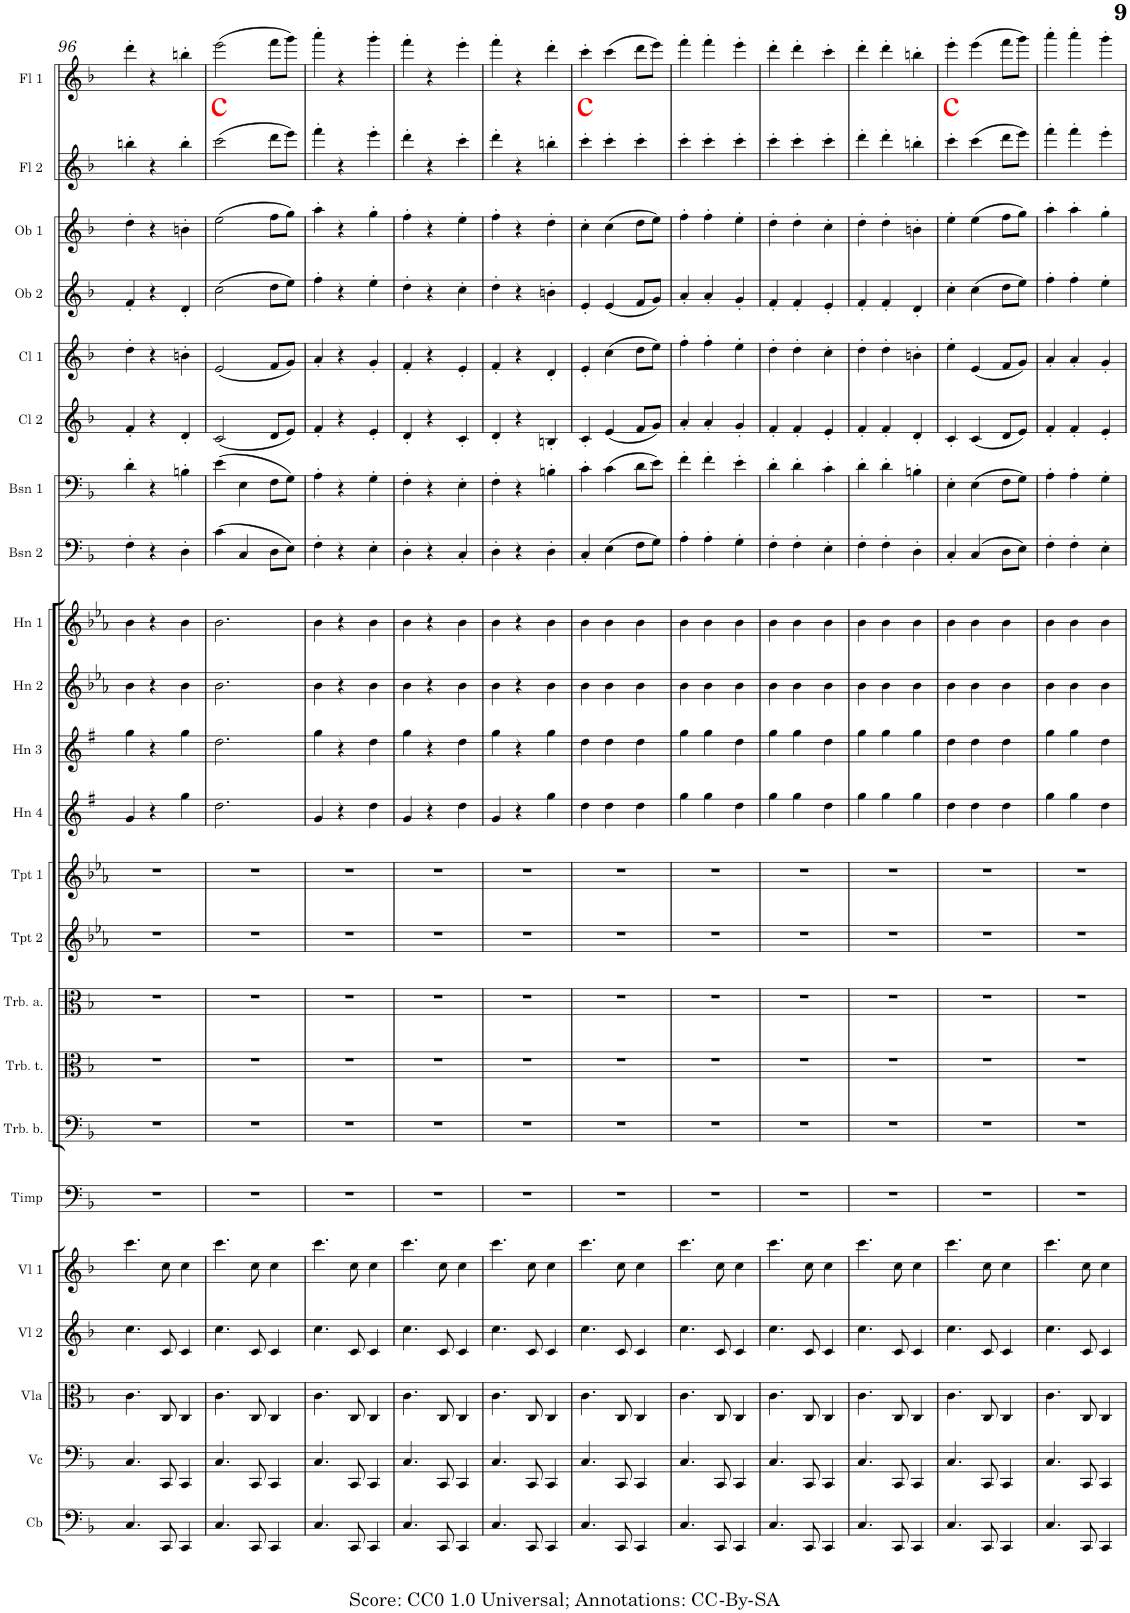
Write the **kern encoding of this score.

**kern	**kern	**kern	**kern	**kern	**kern	**kern	**kern	**kern	**kern	**kern	**kern	**kern	**kern	**kern	**kern	**kern	**kern	**kern	**kern	**kern	**kern	**kern	**text
*part23	*part22	*part21	*part20	*part19	*part18	*part17	*part16	*part15	*part14	*part13	*part12	*part11	*part10	*part9	*part8	*part7	*part6	*part5	*part4	*part3	*part2	*part1	*part1
*staff23	*staff22	*staff21	*staff20	*staff19	*staff18	*staff17	*staff16	*staff15	*staff14	*staff13	*staff12	*staff11	*staff10	*staff9	*staff8	*staff7	*staff6	*staff5	*staff4	*staff3	*staff2	*staff1	*staff1
*I"Contrabass	*I"Violoncello	*I"Viola	*I"Violin 2	*I"Violin 1	*I"Timpani in F, F	*I"Trombone basso	*I"Trombone tenore	*I"Trombone alto	*I"D Trumpet 2	*I"D Trumpet 1	*I"Bb (basso) Horn 4	*I"Bb (basso) Horn 3	*I"D Horn 2	*I"D Horn 1	*I"Bassoon 2	*I"Bassoon 1	*I"C Clarinet 2	*I"C Clarinet 1	*I"Oboe 2	*I"Oboe 1	*I"Flute 2	*I"Flute 1	*
*I'Cb	*I'Vc	*I'Vla	*I'Vl 2	*I'Vl 1	*I'Timp	*I'Trb. b.	*I'Trb. t.	*I'Trb. a.	*I'Tpt 2	*I'Tpt 1	*I'Hn 4	*I'Hn 3	*I'Hn 2	*I'Hn 1	*I'Bsn 2	*I'Bsn 1	*I'Cl 2	*I'Cl 1	*I'Ob 2	*I'Ob 1	*I'Fl 2	*I'Fl 1	*
!!LO:PB:g=z
*clefF4	*clefF4	*clefC3	*clefG2	*clefG2	*clefF4	*clefF4	*clefC3	*clefC3	*clefG2	*clefG2	*clefG2	*clefG2	*clefG2	*clefG2	*clefF4	*clefF4	*clefG2	*clefG2	*clefG2	*clefG2	*clefG2	*clefG2	*
*Trd7c12	*	*	*	*	*	*	*	*	*Trd-1c-2	*Trd-1c-2	*Trd8c14	*Trd8c14	*Trd6c10	*Trd6c10	*	*	*Trd1c2	*Trd1c2	*	*	*	*	*
*k[b-]	*k[b-]	*k[b-]	*k[b-]	*k[b-]	*k[b-]	*k[b-]	*k[b-]	*k[b-]	*k[b-e-a-]	*k[b-e-a-]	*k[f#]	*k[f#]	*k[b-e-a-]	*k[b-e-a-]	*k[b-]	*k[b-]	*k[b-]	*k[b-]	*k[b-]	*k[b-]	*k[b-]	*k[b-]	*
*M3/4	*M3/4	*M3/4	*M3/4	*M3/4	*M3/4	*M3/4	*M3/4	*M3/4	*M3/4	*M3/4	*M3/4	*M3/4	*M3/4	*M3/4	*M3/4	*M3/4	*M3/4	*M3/4	*M3/4	*M3/4	*M3/4	*M3/4	*
=96	=96	=96	=96	=96	=96	=96	=96	=96	=96	=96	=96	=96	=96	=96	=96	=96	=96	=96	=96	=96	=96	=96	=96
4.C/	4.C/	4.c\	4.cc\	4.ccc\	2.r	2.r	2.r	2.r	2.r	2.r	4g/	4gg\	4b-\	4b-\	4F'\	4d'\	4f'/	4dd'\	4f'/	4dd'\	4bbn'\	4ddd'\	.
.	.	.	.	.	.	.	.	.	.	.	4r	4r	4r	4r	4r	4r	4r	4r	4r	4r	4r	4r	.
8CC/	8CC/	8C/	8c/	8cc\	.	.	.	.	.	.	.	.	.	.	.	.	.	.	.	.	.	.	.
4CC/	4CC/	4C/	4c/	4cc\	.	.	.	.	.	.	4gg\	4gg\	4b-\	4b-\	4D'\	4Bn'\	4d'/	4bn'\	4d'/	4bn'\	4bb'\	4bbn'\	.
=97	=97	=97	=97	=97	=97	=97	=97	=97	=97	=97	=97	=97	=97	=97	=97	=97	=97	=97	=97	=97	=97	=97	=97
!	!	!	!	!	!	!	!	!	!	!	!	!	!	!	!	!	!	!	!	!	!	!	!LO:LY:b:color=#FF0000
4.C/	4.C/	4.c\	4.cc\	4.ccc\	2.r	2.r	2.r	2.r	2.r	2.r	2.dd\	2.dd\	2.b-\	2.b-\	(4c\	(4e\	(2c/	(2e/	(2cc\	(2ee\	(2ccc\	(2eee\	c
.	.	.	.	.	.	.	.	.	.	.	.	.	.	.	4C/	4E\	.	.	.	.	.	.	.
8CC/	8CC/	8C/	8c/	8cc\	.	.	.	.	.	.	.	.	.	.	.	.	.	.	.	.	.	.	.
4CC/	4CC/	4C/	4c/	4cc\	.	.	.	.	.	.	.	.	.	.	8D\L	8F\L	8d/L	8f/L	8dd\L	8ff\L	8ddd\L	8fff\L	.
.	.	.	.	.	.	.	.	.	.	.	.	.	.	.	8E\J)	8G\J)	8e/J)	8g/J)	8ee\J)	8gg\J)	8eee\J)	8ggg\J)	.
=98	=98	=98	=98	=98	=98	=98	=98	=98	=98	=98	=98	=98	=98	=98	=98	=98	=98	=98	=98	=98	=98	=98	=98
4.C/	4.C/	4.c\	4.cc\	4.ccc\	2.r	2.r	2.r	2.r	2.r	2.r	4g/	4gg\	4b-\	4b-\	4F'\	4A'\	4f'/	4a'/	4ff'\	4aa'\	4fff'\	4aaa'\	.
.	.	.	.	.	.	.	.	.	.	.	4r	4r	4r	4r	4r	4r	4r	4r	4r	4r	4r	4r	.
8CC/	8CC/	8C/	8c/	8cc\	.	.	.	.	.	.	.	.	.	.	.	.	.	.	.	.	.	.	.
4CC/	4CC/	4C/	4c/	4cc\	.	.	.	.	.	.	4dd\	4dd\	4b-\	4b-\	4E'\	4G'\	4e'/	4g'/	4ee'\	4gg'\	4eee'\	4ggg'\	.
=99	=99	=99	=99	=99	=99	=99	=99	=99	=99	=99	=99	=99	=99	=99	=99	=99	=99	=99	=99	=99	=99	=99	=99
4.C/	4.C/	4.c\	4.cc\	4.ccc\	2.r	2.r	2.r	2.r	2.r	2.r	4g/	4gg\	4b-\	4b-\	4D'\	4F'\	4d'/	4f'/	4dd'\	4ff'\	4ddd'\	4fff'\	.
.	.	.	.	.	.	.	.	.	.	.	4r	4r	4r	4r	4r	4r	4r	4r	4r	4r	4r	4r	.
8CC/	8CC/	8C/	8c/	8cc\	.	.	.	.	.	.	.	.	.	.	.	.	.	.	.	.	.	.	.
4CC/	4CC/	4C/	4c/	4cc\	.	.	.	.	.	.	4dd\	4dd\	4b-\	4b-\	4C'/	4E'\	4c'/	4e'/	4cc'\	4ee'\	4ccc'\	4eee'\	.
=100	=100	=100	=100	=100	=100	=100	=100	=100	=100	=100	=100	=100	=100	=100	=100	=100	=100	=100	=100	=100	=100	=100	=100
4.C/	4.C/	4.c\	4.cc\	4.ccc\	2.r	2.r	2.r	2.r	2.r	2.r	4g/	4gg\	4b-\	4b-\	4D'\	4F'\	4d'/	4f'/	4dd'\	4ff'\	4ddd'\	4fff'\	.
.	.	.	.	.	.	.	.	.	.	.	4r	4r	4r	4r	4r	4r	4r	4r	4r	4r	4r	4r	.
8CC/	8CC/	8C/	8c/	8cc\	.	.	.	.	.	.	.	.	.	.	.	.	.	.	.	.	.	.	.
4CC/	4CC/	4C/	4c/	4cc\	.	.	.	.	.	.	4gg\	4gg\	4b-\	4b-\	4D'\	4Bn'\	4Bn'/	4d'/	4bn'\	4dd'\	4bbn'\	4ddd'\	.
=101	=101	=101	=101	=101	=101	=101	=101	=101	=101	=101	=101	=101	=101	=101	=101	=101	=101	=101	=101	=101	=101	=101	=101
!	!	!	!	!	!	!	!	!	!	!	!	!	!	!	!	!	!	!	!	!	!	!	!LO:LY:b:color=#FF0000
4.C/	4.C/	4.c\	4.cc\	4.ccc\	2.r	2.r	2.r	2.r	2.r	2.r	4dd\	4dd\	4b-\	4b-\	4C'/	4c'\	4c'/	4e'/	4e'/	4cc'\	4ccc'\	4ccc'\	c
.	.	.	.	.	.	.	.	.	.	.	4dd\	4dd\	4b-\	4b-\	(4E\	(4c\	(4e/	(4cc\	(4e/	(4cc\	4ccc'\	(4ccc\	.
8CC/	8CC/	8C/	8c/	8cc\	.	.	.	.	.	.	.	.	.	.	.	.	.	.	.	.	.	.	.
4CC/	4CC/	4C/	4c/	4cc\	.	.	.	.	.	.	4dd\	4dd\	4b-\	4b-\	8F\L	8d\L	8f/L	8dd\L	8f/L	8dd\L	4ccc'\	8ddd\L	.
.	.	.	.	.	.	.	.	.	.	.	.	.	.	.	8G\J)	8e\J)	8g/J)	8ee\J)	8g/J)	8ee\J)	.	8eee\J)	.
=102	=102	=102	=102	=102	=102	=102	=102	=102	=102	=102	=102	=102	=102	=102	=102	=102	=102	=102	=102	=102	=102	=102	=102
4.C/	4.C/	4.c\	4.cc\	4.ccc\	2.r	2.r	2.r	2.r	2.r	2.r	4gg\	4gg\	4b-\	4b-\	4A'\	4f'\	4a'/	4ff'\	4a'/	4ff'\	4ccc'\	4fff'\	.
.	.	.	.	.	.	.	.	.	.	.	4gg\	4gg\	4b-\	4b-\	4A'\	4f'\	4a'/	4ff'\	4a'/	4ff'\	4ccc'\	4fff'\	.
8CC/	8CC/	8C/	8c/	8cc\	.	.	.	.	.	.	.	.	.	.	.	.	.	.	.	.	.	.	.
4CC/	4CC/	4C/	4c/	4cc\	.	.	.	.	.	.	4dd\	4dd\	4b-\	4b-\	4G'\	4e'\	4g'/	4ee'\	4g'/	4ee'\	4ccc'\	4eee'\	.
=103	=103	=103	=103	=103	=103	=103	=103	=103	=103	=103	=103	=103	=103	=103	=103	=103	=103	=103	=103	=103	=103	=103	=103
4.C/	4.C/	4.c\	4.cc\	4.ccc\	2.r	2.r	2.r	2.r	2.r	2.r	4gg\	4gg\	4b-\	4b-\	4F'\	4d'\	4f'/	4dd'\	4f'/	4dd'\	4ccc'\	4ddd'\	.
.	.	.	.	.	.	.	.	.	.	.	4gg\	4gg\	4b-\	4b-\	4F'\	4d'\	4f'/	4dd'\	4f'/	4dd'\	4ccc'\	4ddd'\	.
8CC/	8CC/	8C/	8c/	8cc\	.	.	.	.	.	.	.	.	.	.	.	.	.	.	.	.	.	.	.
4CC/	4CC/	4C/	4c/	4cc\	.	.	.	.	.	.	4dd\	4dd\	4b-\	4b-\	4E'\	4c'\	4e'/	4cc'\	4e'/	4cc'\	4ccc'\	4ccc'\	.
=104	=104	=104	=104	=104	=104	=104	=104	=104	=104	=104	=104	=104	=104	=104	=104	=104	=104	=104	=104	=104	=104	=104	=104
4.C/	4.C/	4.c\	4.cc\	4.ccc\	2.r	2.r	2.r	2.r	2.r	2.r	4gg\	4gg\	4b-\	4b-\	4F'\	4d'\	4f'/	4dd'\	4f'/	4dd'\	4ddd'\	4ddd'\	.
.	.	.	.	.	.	.	.	.	.	.	4gg\	4gg\	4b-\	4b-\	4F'\	4d'\	4f'/	4dd'\	4f'/	4dd'\	4ddd'\	4ddd'\	.
8CC/	8CC/	8C/	8c/	8cc\	.	.	.	.	.	.	.	.	.	.	.	.	.	.	.	.	.	.	.
4CC/	4CC/	4C/	4c/	4cc\	.	.	.	.	.	.	4gg\	4gg\	4b-\	4b-\	4D'\	4Bn'\	4d'/	4bn'\	4d'/	4bn'\	4bbn'\	4bbn'\	.
=105	=105	=105	=105	=105	=105	=105	=105	=105	=105	=105	=105	=105	=105	=105	=105	=105	=105	=105	=105	=105	=105	=105	=105
!	!	!	!	!	!	!	!	!	!	!	!	!	!	!	!	!	!	!	!	!	!	!	!LO:LY:b:color=#FF0000
4.C/	4.C/	4.c\	4.cc\	4.ccc\	2.r	2.r	2.r	2.r	2.r	2.r	4dd\	4dd\	4b-\	4b-\	4C'/	4E'\	4c'/	4ee'\	4cc'\	4ee'\	4ccc'\	4eee'\	c
.	.	.	.	.	.	.	.	.	.	.	4dd\	4dd\	4b-\	4b-\	(4C/	(4E\	(4c/	(4e/	(4cc\	(4ee\	(4ccc\	(4eee\	.
8CC/	8CC/	8C/	8c/	8cc\	.	.	.	.	.	.	.	.	.	.	.	.	.	.	.	.	.	.	.
4CC/	4CC/	4C/	4c/	4cc\	.	.	.	.	.	.	4dd\	4dd\	4b-\	4b-\	8D\L	8F\L	8d/L	8f/L	8dd\L	8ff\L	8ddd\L	8fff\L	.
.	.	.	.	.	.	.	.	.	.	.	.	.	.	.	8E\J)	8G\J)	8e/J)	8g/J)	8ee\J)	8gg\J)	8eee\J)	8ggg\J)	.
=106	=106	=106	=106	=106	=106	=106	=106	=106	=106	=106	=106	=106	=106	=106	=106	=106	=106	=106	=106	=106	=106	=106	=106
4.C/	4.C/	4.c\	4.cc\	4.ccc\	2.r	2.r	2.r	2.r	2.r	2.r	4gg\	4gg\	4b-\	4b-\	4F'\	4A'\	4f'/	4a'/	4ff'\	4aa'\	4fff'\	4aaa'\	.
.	.	.	.	.	.	.	.	.	.	.	4gg\	4gg\	4b-\	4b-\	4F'\	4A'\	4f'/	4a'/	4ff'\	4aa'\	4fff'\	4aaa'\	.
8CC/	8CC/	8C/	8c/	8cc\	.	.	.	.	.	.	.	.	.	.	.	.	.	.	.	.	.	.	.
4CC/	4CC/	4C/	4c/	4cc\	.	.	.	.	.	.	4dd\	4dd\	4b-\	4b-\	4E'\	4G'\	4e'/	4g'/	4ee'\	4gg'\	4eee'\	4ggg'\	.
=	=	=	=	=	=	=	=	=	=	=	=	=	=	=	=	=	=	=	=	=	=	=	=
*-	*-	*-	*-	*-	*-	*-	*-	*-	*-	*-	*-	*-	*-	*-	*-	*-	*-	*-	*-	*-	*-	*-	*-
